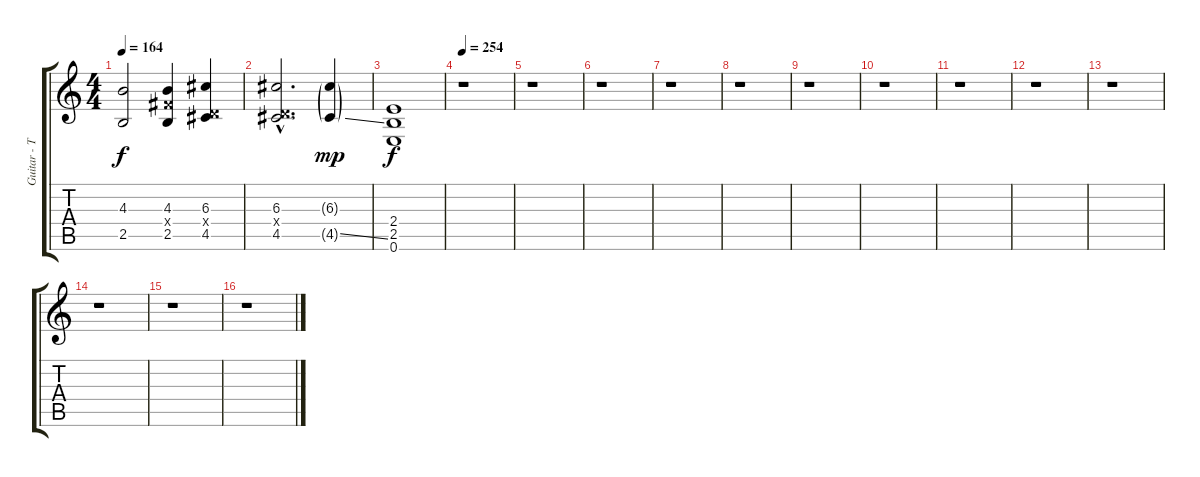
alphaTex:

\track ("Guitar - Tom Mattew Delonge" "Guitar - T") {instrument overdrivenguitar}
\staff {score tabs}
\tuning (E4 B3 G3 D3 A2 E2) {hide}
\ts (4 4)
\tempo 164
\clef g2
\ks c
(4.3{t} 2.5{t}).2{dy f} (4.3 4.4{x} 2.5).4 (6.3 0.4{x} 4.5).4 |
(6.3{hac} 0.4{hac x} 4.5{hac}).2{d} (6.3{g} 4.5{ss g}).4{dy mp} |
(2.4 2.5 0.6).1{dy f} |
\tempo 254
r.1 |
r.1 |
r.1 |
r.1 |
r.1 |
r.1 |
r.1 |
r.1 |
r.1 |
r.1 |
r.1 |
r.1 |
r.1
